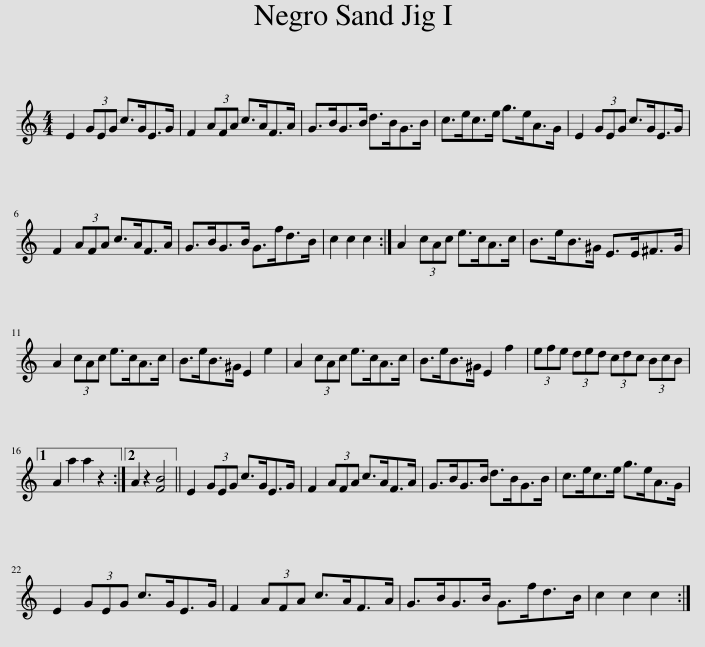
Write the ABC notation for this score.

X:1
L:1/8
M:4/4
I:linebreak $
K:C
V:1 treble
V:1
 E2 (3GEG c>GE>G | F2 (3AFA c>AF>A | G>BG>B d>BG>B | c>ec>e g>eA>G | E2 (3GEG c>GE>G |$ %5
 F2 (3AFA c>AF>A | G>BG>B G>fd>B | c2 c2 c2 :| A2 (3cAc e>cA>c | B>eB>^G E>E^F>G |$ %10
 A2 (3cAc e>cA>c | B>eB>^G E2 e2 | A2 (3cAc e>cA>c | B>eB>^G E2 f2 | (3efe (3ded (3cdc (3BcB |1$ %15
 A2 a2 a2 z2 :|2 A2 z2 [FB]4 || E2 (3GEG c>GE>G | F2 (3AFA c>AF>A | G>BG>B d>BG>B | %20
 c>ec>e g>eA>G |$ E2 (3GEG c>GE>G | F2 (3AFA c>AF>A | G>BG>B G>fd>B | c2 c2 c2 :| %25
